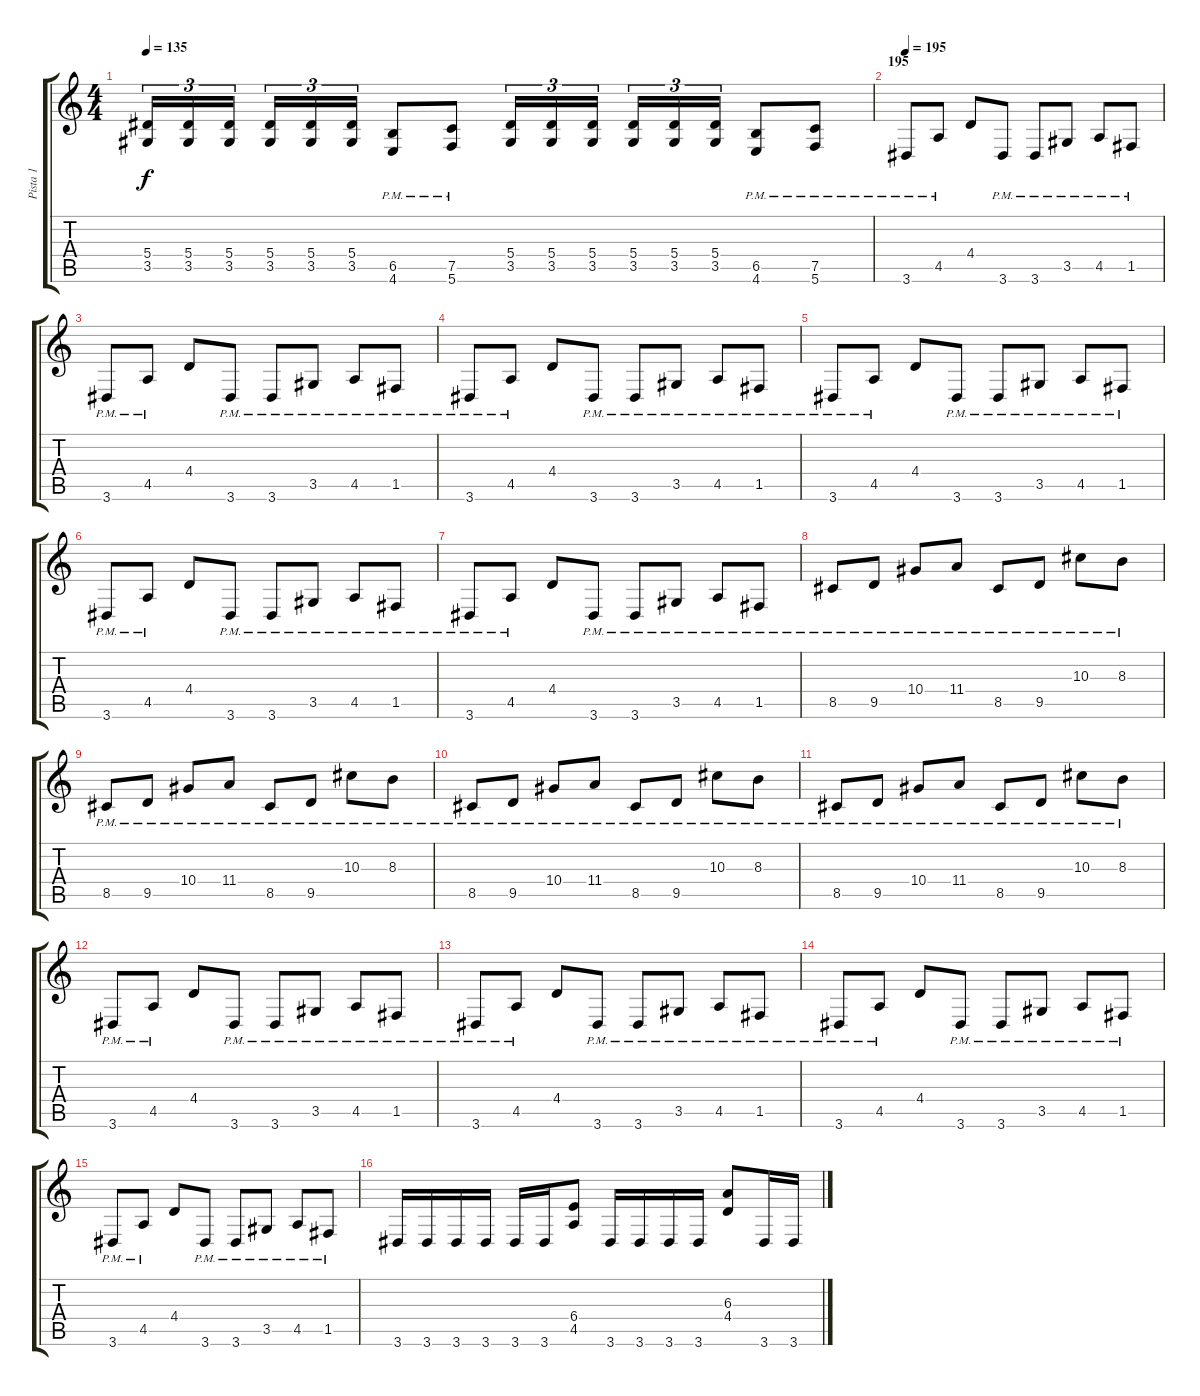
\track ("Pista 1" "Pista 1") {instrument distortionguitar}
\staff {score tabs}
\tuning (C4 G3 Eb3 Bb2 F2 C2) {hide}
\ts (4 4)
\tempo 135
\clef g2
\ks c
(5.4 3.5).16{tu (3 2) dy f} (5.4 3.5).16{tu (3 2)} (5.4 3.5).16{tu (3 2)} (5.4 3.5).16{tu (3 2)} (5.4 3.5).16{tu (3 2)} (5.4 3.5).16{tu (3 2)} (6.5{pm} 4.6{pm}).8 (7.5{pm} 5.6{pm}).8 (5.4 3.5).16{tu (3 2)} (5.4 3.5).16{tu (3 2)} (5.4 3.5).16{tu (3 2)} (5.4 3.5).16{tu (3 2)} (5.4 3.5).16{tu (3 2)} (5.4 3.5).16{tu (3 2)} (6.5{pm} 4.6{pm}).8 (7.5{pm} 5.6{pm}).8 |
\section ("" "195")
\tempo 195
3.6{pm}.8 4.5{pm}.8 4.4.8 3.6{pm}.8 3.6{pm}.8 3.5{pm}.8 4.5{pm}.8 1.5{pm}.8 |
3.6{pm}.8 4.5{pm}.8 4.4.8 3.6{pm}.8 3.6{pm}.8 3.5{pm}.8 4.5{pm}.8 1.5{pm}.8 |
3.6{pm}.8 4.5{pm}.8 4.4.8 3.6{pm}.8 3.6{pm}.8 3.5{pm}.8 4.5{pm}.8 1.5{pm}.8 |
3.6{pm}.8 4.5{pm}.8 4.4.8 3.6{pm}.8 3.6{pm}.8 3.5{pm}.8 4.5{pm}.8 1.5{pm}.8 |
3.6{pm}.8 4.5{pm}.8 4.4.8 3.6{pm}.8 3.6{pm}.8 3.5{pm}.8 4.5{pm}.8 1.5{pm}.8 |
3.6{pm}.8 4.5{pm}.8 4.4.8 3.6{pm}.8 3.6{pm}.8 3.5{pm}.8 4.5{pm}.8 1.5{pm}.8 |
8.5{pm}.8 9.5{pm}.8 10.4{pm}.8 11.4{pm}.8 8.5{pm}.8 9.5{pm}.8 10.3{pm}.8 8.3{pm}.8 |
8.5{pm}.8 9.5{pm}.8 10.4{pm}.8 11.4{pm}.8 8.5{pm}.8 9.5{pm}.8 10.3{pm}.8 8.3{pm}.8 |
8.5{pm}.8 9.5{pm}.8 10.4{pm}.8 11.4{pm}.8 8.5{pm}.8 9.5{pm}.8 10.3{pm}.8 8.3{pm}.8 |
8.5{pm}.8 9.5{pm}.8 10.4{pm}.8 11.4{pm}.8 8.5{pm}.8 9.5{pm}.8 10.3{pm}.8 8.3{pm}.8 |
3.6{pm}.8 4.5{pm}.8 4.4.8 3.6{pm}.8 3.6{pm}.8 3.5{pm}.8 4.5{pm}.8 1.5{pm}.8 |
3.6{pm}.8 4.5{pm}.8 4.4.8 3.6{pm}.8 3.6{pm}.8 3.5{pm}.8 4.5{pm}.8 1.5{pm}.8 |
3.6{pm}.8 4.5{pm}.8 4.4.8 3.6{pm}.8 3.6{pm}.8 3.5{pm}.8 4.5{pm}.8 1.5{pm}.8 |
3.6{pm}.8 4.5{pm}.8 4.4.8 3.6{pm}.8 3.6{pm}.8 3.5{pm}.8 4.5{pm}.8 1.5{pm}.8 |
3.6.16 3.6.16 3.6.16 3.6.16 3.6.16 3.6.16 (6.4 4.5).8 3.6.16 3.6.16 3.6.16 3.6.16 (6.3 4.4).8 3.6.16 3.6.16
